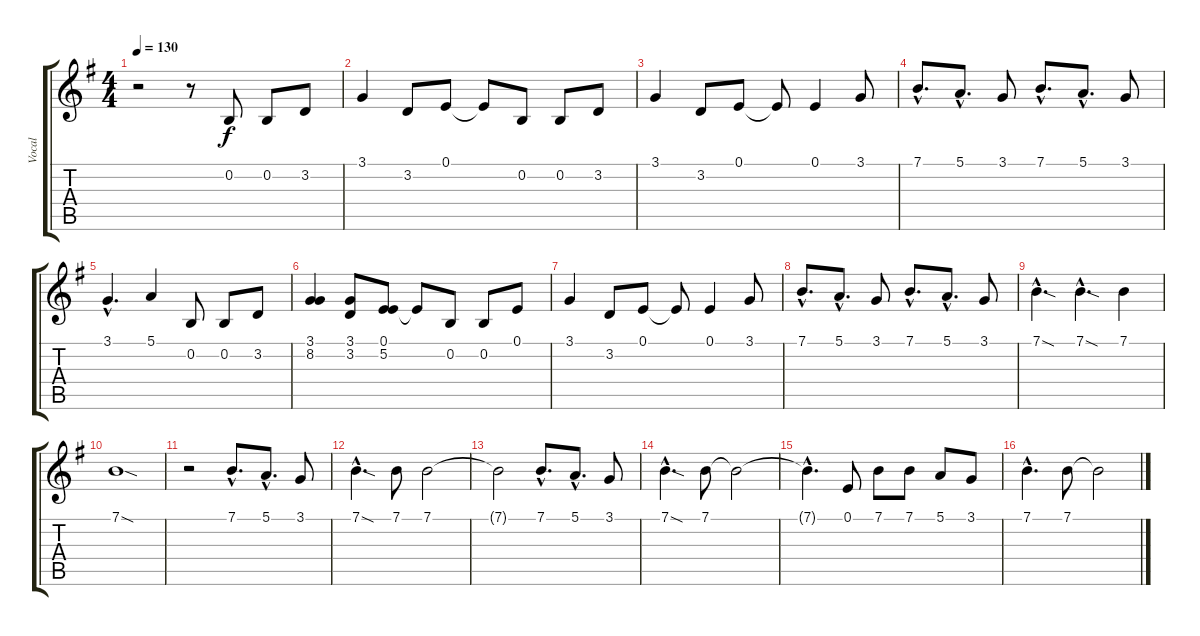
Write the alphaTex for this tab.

\track ("Vocal" "Vocal") {instrument lead6voice}
\staff {score tabs}
\tuning (E4 B3 G3 D3 A2 E2) {hide}
\ts (4 4)
\tempo 130
\clef g2
\ks g
r.2{dy f} r.8 0.2.8 0.2.8 3.2.8 |
3.1.4 3.2.8 0.1.8 0.1{t}.8 0.2.8 0.2.8 3.2.8 |
3.1.4 3.2.8 0.1.8 0.1{t}.8 0.1.4 3.1.8 |
7.1{hac}.8{d} 5.1{hac}.8{d} 3.1.8 7.1{hac}.8{d} 5.1{hac}.8{d} 3.1.8 |
3.1{hac}.4{d} 5.1.4 0.2.8 0.2.8 3.2.8 |
(3.1 8.2).4 (3.1 3.2).8 (0.1 5.2).8 0.1{t}.8 0.2.8 0.2.8 0.1.8 |
3.1.4 3.2.8 0.1.8 0.1{t}.8 0.1.4 3.1.8 |
7.1{hac}.8{d} 5.1{hac}.8{d} 3.1.8 7.1{hac}.8{d} 5.1{hac}.8{d} 3.1.8 |
7.1{sod hac}.4{d} 7.1{sod hac}.4{d} 7.1.4 |
7.1{sod}.1 |
r.2 7.1{hac}.8{d} 5.1{hac}.8{d} 3.1.8 |
7.1{sod hac}.4{d} 7.1.8 7.1.2 |
7.1{t}.2 7.1{hac}.8{d} 5.1{hac}.8{d} 3.1.8 |
7.1{sod hac}.4{d} 7.1.8 7.1{t}.2 |
7.1{hac t}.4{d} 0.1.8 7.1.8 7.1.8 5.1.8 3.1.8 |
7.1{hac}.4{d} 7.1.8 7.1{t}.2
